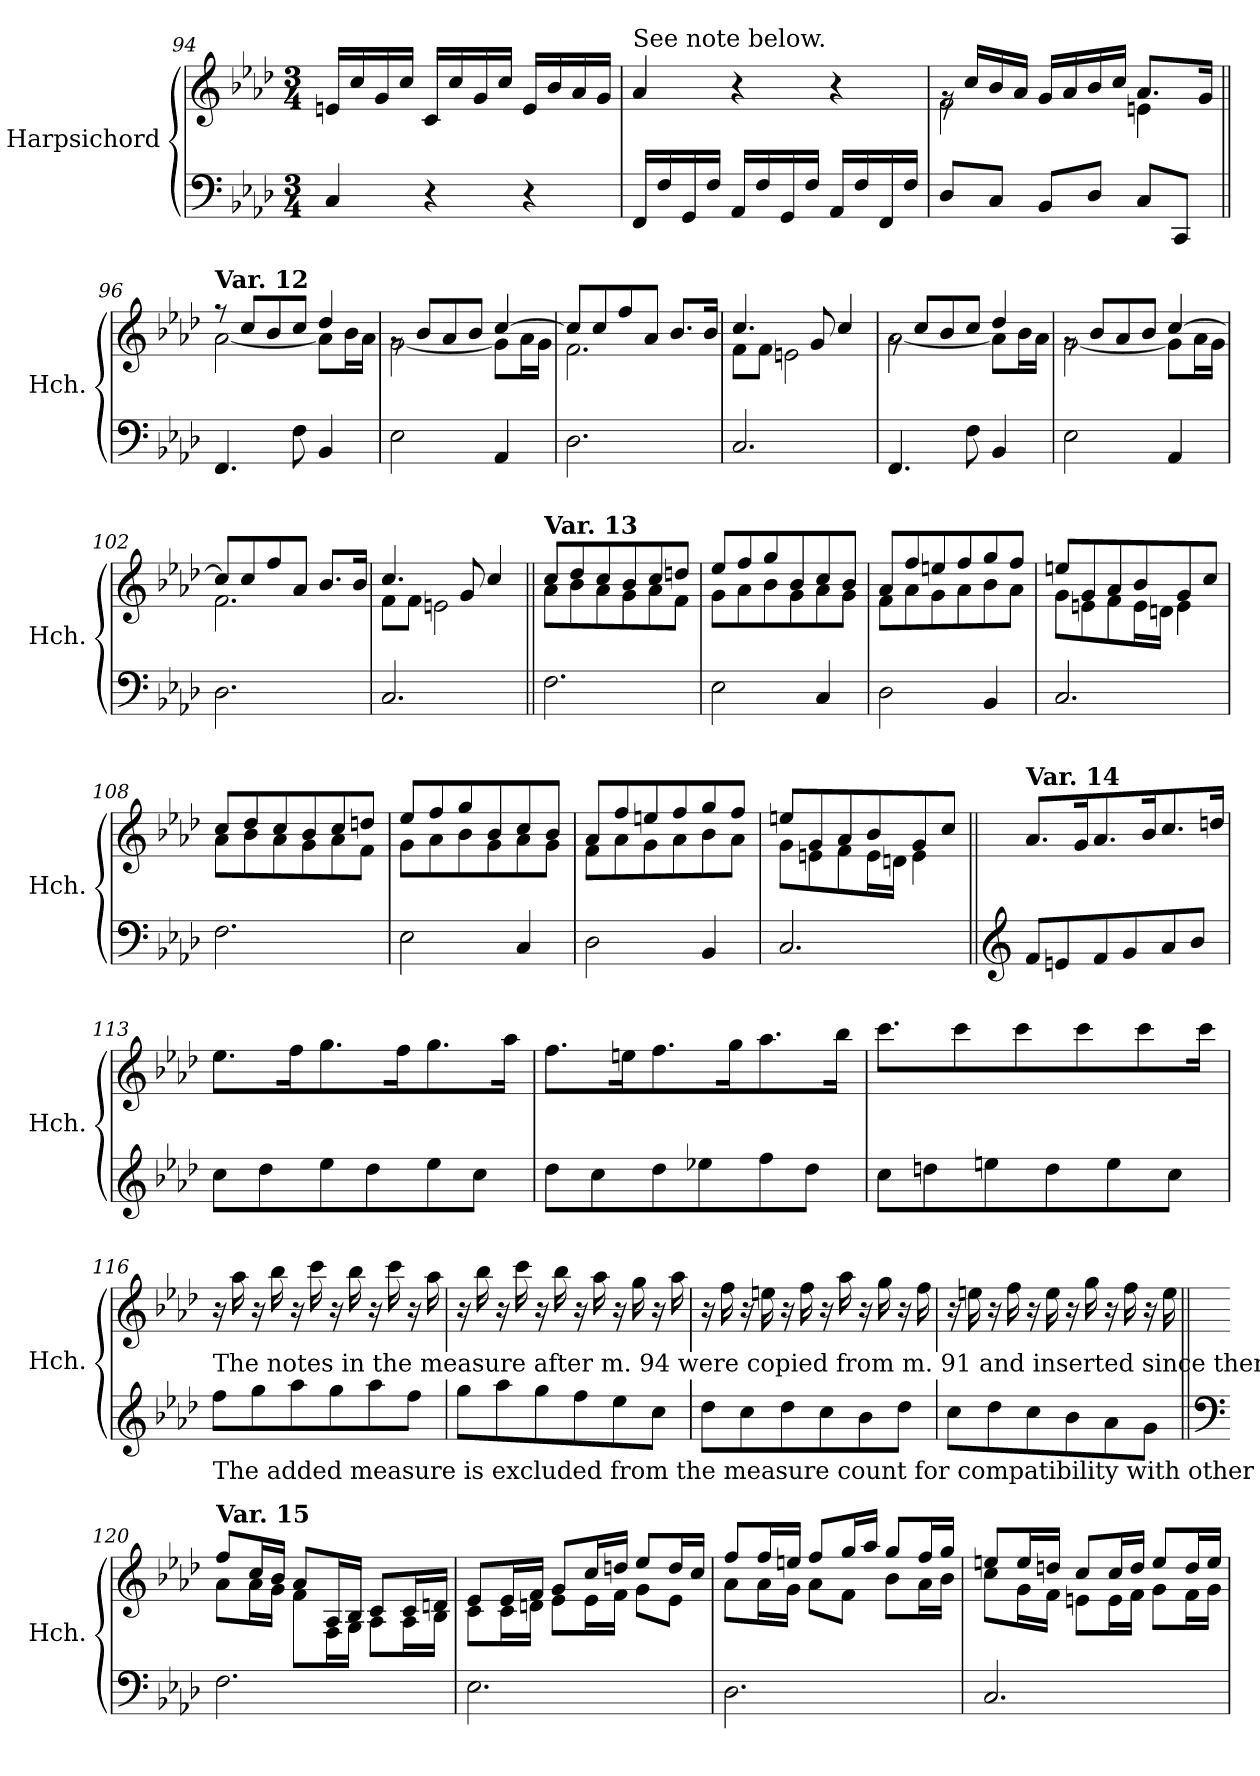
**kern	**kern
*part1	*part1
*staff2	*staff1
*I"Harpsichord	*
*I'Hch.	*
*clefF4	*clefG2
*k[b-e-a-d-]	*k[b-e-a-d-]
*A-:	*A-:
*M3/4	*M3/4
=94	=94
4C/	16en/LL
.	16cc/
.	16g/
.	16cc/JJ
4r	16c/LL
.	16cc/
.	16g/
.	16cc/JJ
4r	16e/LL
.	16b-/
.	16a-/
.	16g/JJ
=94X1	=94X1
!	!LO:TX:a:t=See note below.
16FF/LL	4a-/
16F/	.
16GG/	.
16F/JJ	.
16AA-/LL	4r
16F/	.
16GG/	.
16F/JJ	.
16AA-/LL	4r
16F/	.
16FF/	.
16F/JJ	.
=95	=95
*	*^
8D-/L	16rg	2f\
.	16cc/LL	.
8C/J	16b-/	.
.	16a-/JJ	.
8BB-/L	16g/LL	.
.	16a-/	.
8D-/J	16b-/	.
.	16cc/JJ	.
8C/L	8.a-/L	4en\
8CC/J	.	.
.	16g/Jk	.
!!LO:LB:g=z	!!
=96||	=96||	=96||
!	!LO:TX:a:B:t=Var. 12	!
4.FF/	8r	[2a-\
.	8cc/L	.
.	8b-/	.
8F\	8cc/J	.
4BB-/	4dd-/	8a-\L]
.	.	16b-\L
.	.	16a-\JJ
=97	=97	=97
2E-\	8rg	[2g\
.	8b-/L	.
.	8a-/	.
.	8b-/J	.
4AA-/	[4cc/	8g\L]
.	.	16a-\L
.	.	16g\JJ
=98	=98	=98
2.D-\	8cc/L]	2.f\
.	8cc/	.
.	8ff/	.
.	8a-/J	.
.	8.b-/L	.
.	16b-/Jk	.
=99	=99	=99
2.C/	4.cc/	8f\L
.	.	8f\J
.	.	2en\
.	8g/	.
.	4cc/	.
=100	=100	=100
4.FF/	8rg	[2a-\
.	8cc/L	.
.	8b-/	.
8F\	8cc/J	.
4BB-/	4dd-/	8a-\L]
.	.	16b-\L
.	.	16a-\JJ
=101	=101	=101
2E-\	8rg	[2g\
.	8b-/L	.
.	8a-/	.
.	8b-/J	.
4AA-/	[4cc/	8g\L]
.	.	16a-\L
.	.	16g\JJ
!!LO:LB:g=z	!!
=102	=102	=102
2.D-\	8cc/L]	2.f\
.	8cc/	.
.	8ff/	.
.	8a-/J	.
.	8.b-/L	.
.	16b-/Jk	.
=103	=103	=103
2.C/	4.cc/	8f\L
.	.	8f\J
.	.	2en\
.	8g/	.
.	4cc/	.
=104||	=104||	=104||
!	!LO:TX:a:B:t=Var. 13	!
2.F\	8cc/L	8a-\L
.	8dd-/	8b-\
.	8cc/	8a-\
.	8b-/	8g\
.	8cc/	8a-\
.	8ddn/J	8f\J
=105	=105	=105
2E-\	8ee-/L	8g\L
.	8ff/	8a-\
.	8gg/	8b-\
.	8b-/	8g\
4C/	8cc/	8a-\
.	8b-/J	8g\J
=106	=106	=106
2D-\	8a-/L	8f\L
.	8ff/	8a-\
.	8een/	8g\
.	8ff/	8a-\
4BB-/	8gg/	8b-\
.	8ff/J	8a-\J
=107	=107	=107
2.C/	8een/L	8g\L
.	8g/	8en\
.	8a-/	8f\
.	8b-/	16e\L
.	.	16dn\JJ
.	8g/	4e\
.	8cc/J	.
!!LO:LB:g=z	!!
=108	=108	=108
2.F\	8cc/L	8a-\L
.	8dd-/	8b-\
.	8cc/	8a-\
.	8b-/	8g\
.	8cc/	8a-\
.	8ddn/J	8f\J
=109	=109	=109
2E-\	8ee-/L	8g\L
.	8ff/	8a-\
.	8gg/	8b-\
.	8b-/	8g\
4C/	8cc/	8a-\
.	8b-/J	8g\J
=110	=110	=110
2D-\	8a-/L	8f\L
.	8ff/	8a-\
.	8een/	8g\
.	8ff/	8a-\
4BB-/	8gg/	8b-\
.	8ff/J	8a-\J
=111	=111	=111
2.C/	8een/L	8g\L
.	8g/	8en\
.	8a-/	8f\
.	8b-/	16e\L
.	.	16dn\JJ
.	8g/	4e\
.	8cc/J	.
*	*v	*v
!!LO:LB:g=z
=112||	=112||
*clefG2	*
!	!LO:TX:a:B:t=Var. 14
8f/L	8.a-/L
8en/	.
.	16g/K
8f/	8.a-/
8g/	.
.	16b-/K
8a-/	8.cc/
8b-/J	.
.	16ddn/Jk
=113	=113
8cc\L	8.ee-\L
8dd-\	.
.	16ff\K
8ee-\	8.gg\
8dd-\	.
.	16ff\K
8ee-\	8.gg\
8cc\J	.
.	16aa-\Jk
=114	=114
8dd-\L	8.ff\L
8cc\	.
.	16een\K
8dd-\	8.ff\
8ee-X\	.
.	16gg\K
8ff\	8.aa-\
8dd-\J	.
.	16bb-\Jk
=115	=115
8cc\L	8.ccc\L
8ddn\	.
.	8ccc\
8een\	.
.	8ccc\
8dd\	.
.	8ccc\
8ee\	.
.	8ccc\
8cc\J	.
.	16ccc\Jk
!!LO:LB:g=z
=116	=116
!LO:TX:a:t=The notes in the measure after m. 94 were copied from m. 91 and inserted since there seems to be a measure missing in this variation.	!
!LO:TX:b:t=The added measure is excluded from the measure count for compatibility with other editions.	!
8ff\L	16r
.	16aa-\
8gg\	16r
.	16bb-\
8aa-\	16r
.	16ccc\
8gg\	16r
.	16bb-\
8aa-\	16r
.	16ccc\
8ff\J	16r
.	16aa-\
=117	=117
8gg\L	16r
.	16bb-\
8aa-\	16r
.	16ccc\
8gg\	16r
.	16bb-\
8ff\	16r
.	16aa-\
8ee-\	16r
.	16gg\
8cc\J	16r
.	16aa-\
=118	=118
8dd-\L	16r
.	16ff\
8cc\	16r
.	16een\
8dd-\	16r
.	16ff\
8cc\	16r
.	16aa-\
8b-\	16r
.	16gg\
8dd-\J	16r
.	16ff\
=119	=119
8cc\L	16r
.	16een\
8dd-\	16r
.	16ff\
8cc\	16r
.	16ee\
8b-\	16r
.	16gg\
8a-\	16r
.	16ff\
8g\J	16r
.	16ee\
!!LO:PB:g=z
=120||	=120||
*clefF4	*
*	*^
!	!LO:TX:a:B:t=Var. 15	!
2.F\	8ff/L	8a-\L
.	16cc/L	16a-\L
.	16b-/JJ	16g\JJ
.	8a-/L	8f\L
.	16A-/L	16F\L
.	16B-/JJ	16G\JJ
.	8c/L	8A-\L
.	16c/L	16A-\L
.	16dn/JJ	16B-\JJ
=121	=121	=121
2.E-\	8e-/L	8c\L
.	16e-/L	16c\L
.	16f/JJ	16dn\JJ
.	8g/L	8e-\L
.	16cc/L	16e-\L
.	16ddn/JJ	16f\JJ
.	8ee-/L	8g\L
.	16dd/L	8e-\J
.	16cc/JJ	.
=122	=122	=122
2.D-\	8ff/L	8a-\L
.	16ff/L	16a-\L
.	16een/JJ	16g\JJ
.	8ff/L	8a-\L
.	16gg/L	8f\J
.	16aa-/JJ	.
.	8gg/L	8b-\L
.	16ff/L	16a-\L
.	16gg/JJ	16b-\JJ
=123	=123	=123
2.C/	8een/L	8cc\L
.	16ee/L	16g\L
.	16ddn/JJ	16f\JJ
.	8cc/L	8en\L
.	16cc/L	16e\L
.	16dd/JJ	16f\JJ
.	8ee/L	8g\L
.	16dd/L	16f\L
.	16ee/JJ	16g\JJ
*	*v	*v
=	=
*-	*-
